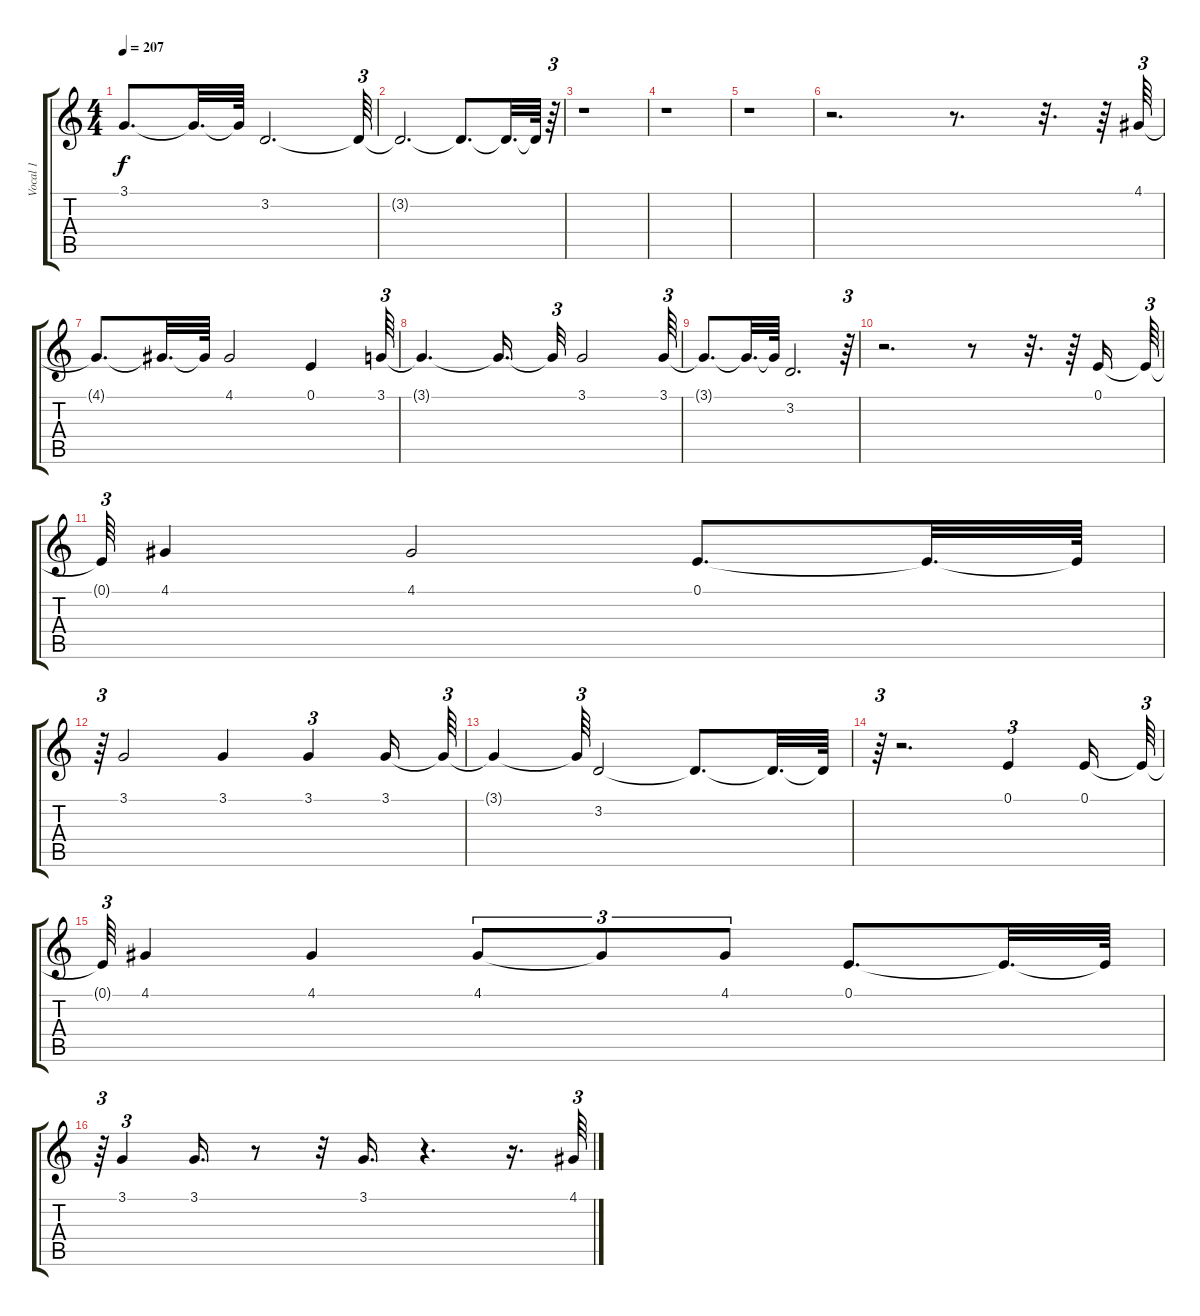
\track ("Vocal 1" "Vocal 1") {instrument lead2sawtooth}
\staff {score tabs}
\tuning (E4 B3 G3 D3 A2 E2) {hide}
\ts (4 4)
\tempo 207
\clef g2
\ks c
3.1{t}.8{d dy f} 3.1{t}.32{d} 3.1{t}.64 3.2.2{d} 3.2{t}.64{tu (3 2)} |
3.2{t}.2{d} 3.2{t}.8{d} 3.2{t}.32{d} 3.2{t}.64 r.64{tu (3 2)} |
r.1 |
r.1 |
r.1 |
r.2{d} r.8{d} r.32{d} r.64 4.1.64{tu (3 2)} |
4.1{t}.8{d} 4.1{t}.32{d} 4.1{t}.64 4.1.2 0.1.4 3.1.64{tu (3 2)} |
3.1{t}.4{d} 3.1{t}.16{d} 3.1{t}.32{tu (3 2)} 3.1.2 3.1.64{tu (3 2)} |
3.1{t}.8{d} 3.1{t}.32{d} 3.1{t}.64 3.2.2{d} r.64{tu (3 2)} |
r.2{d} r.8 r.32{d} r.64 0.1.16 0.1{t}.64{tu (3 2)} |
0.1{t}.64{tu (3 2)} 4.1.4 4.1.2 0.1.8{d} 0.1{t}.32{d} 0.1{t}.64 |
r.64{tu (3 2)} 3.1.2 3.1.4 3.1.4{tu (3 2)} 3.1.16 3.1{t}.64{tu (3 2)} |
3.1{t}.4 3.1{t}.64{tu (3 2)} 3.2.2 3.2{t}.8{d} 3.2{t}.32{d} 3.2{t}.64 |
r.64{tu (3 2)} r.2{d} 0.1.4{tu (3 2)} 0.1.16 0.1{t}.64{tu (3 2)} |
0.1{t}.64{tu (3 2)} 4.1.4 4.1.4 4.1.8{tu (3 2)} 4.1{t}.8{tu (3 2)} 4.1.8{tu (3 2)} 0.1.8{d} 0.1{t}.32{d} 0.1{t}.64 |
r.64{tu (3 2)} 3.1.4{tu (3 2)} 3.1.16{d} r.8 r.32 3.1.16{d} r.4{d} r.16{d} 4.1.64{tu (3 2)}
